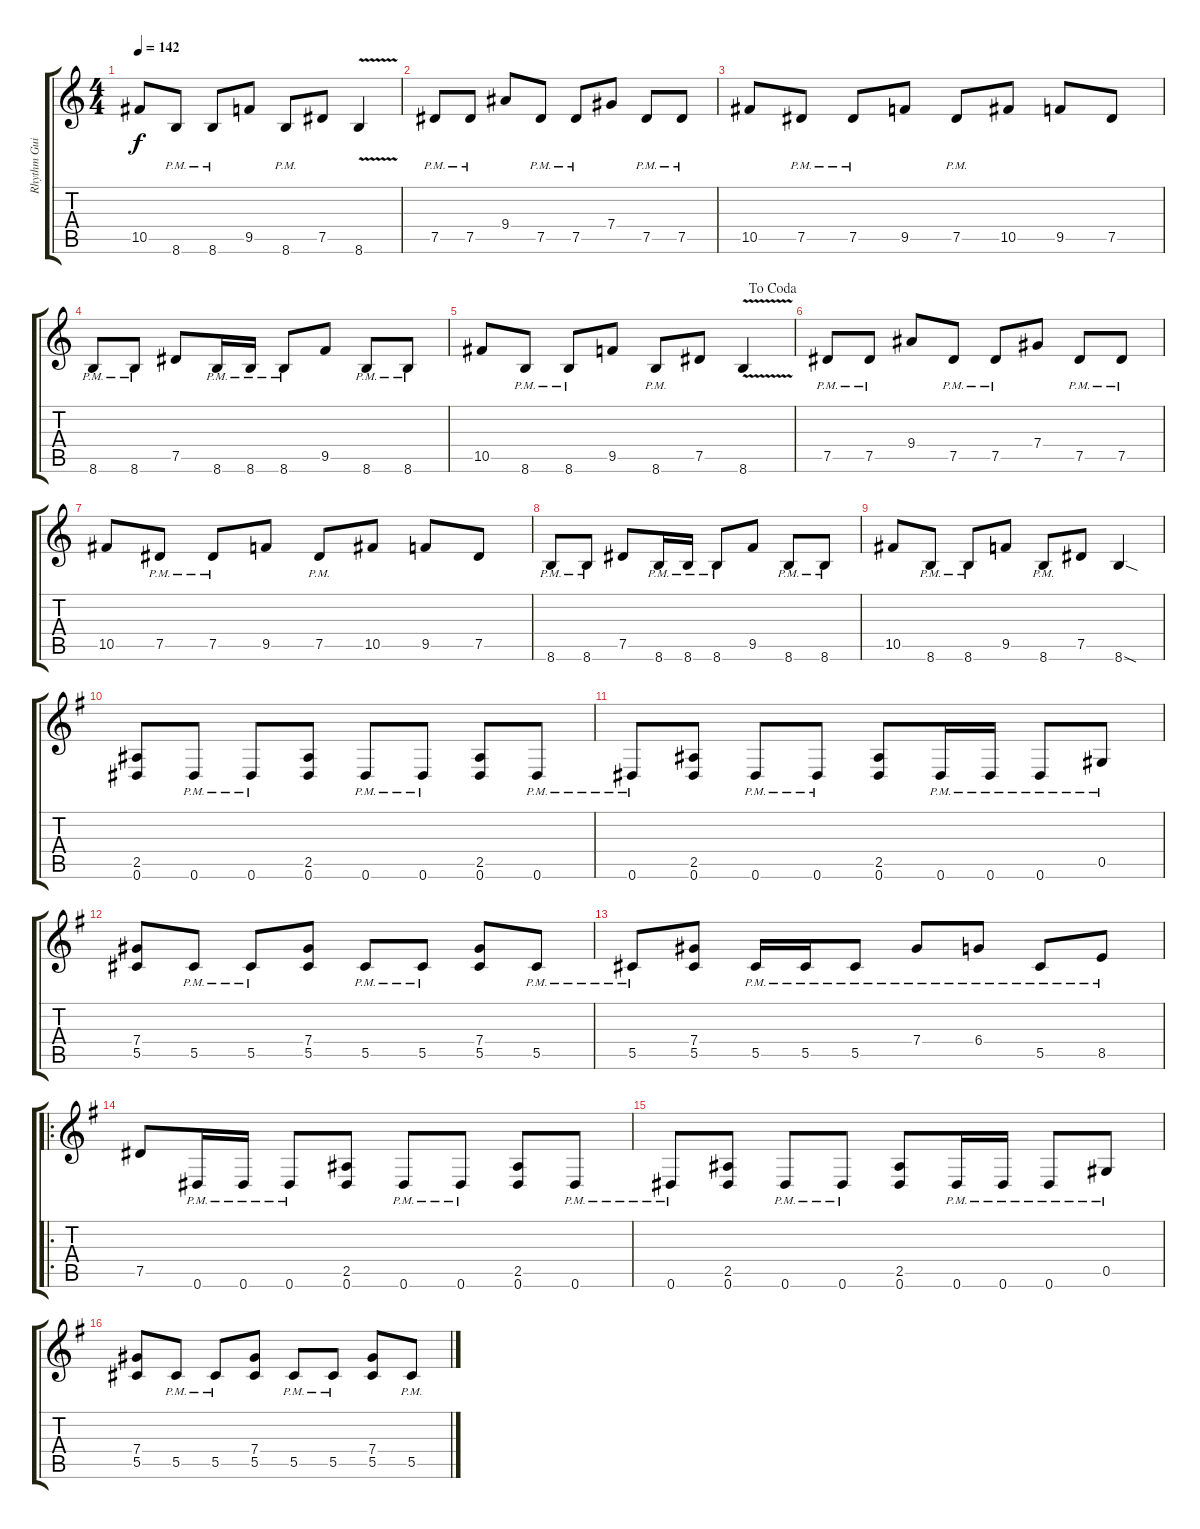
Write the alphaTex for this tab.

\track ("Rhythm Guitar 1" "Rhythm Gui") {instrument distortionguitar}
\staff {score tabs}
\tuning (Eb4 Bb3 Gb3 Db3 Ab2 Eb2) {hide}
\ts (4 4)
\tempo 142
\clef g2
\ks c
10.5.8{dy f} 8.6{pm}.8 8.6{pm}.8 9.5.8 8.6{pm}.8 7.5.8 8.6{v}.4 |
7.5{pm}.8 7.5{pm}.8 9.4.8 7.5{pm}.8 7.5{pm}.8 7.4.8 7.5{pm}.8 7.5{pm}.8 |
10.5.8 7.5{pm}.8 7.5{pm}.8 9.5.8 7.5{pm}.8 10.5.8 9.5.8 7.5.8 |
8.6{pm}.8 8.6{pm}.8 7.5.8 8.6{pm}.16 8.6{pm}.16 8.6{pm}.8 9.5.8 8.6{pm}.8 8.6{pm}.8 |
\jump dacoda
10.5.8 8.6{pm}.8 8.6{pm}.8 9.5.8 8.6{pm}.8 7.5.8 8.6{v}.4 |
7.5{pm}.8 7.5{pm}.8 9.4.8 7.5{pm}.8 7.5{pm}.8 7.4.8 7.5{pm}.8 7.5{pm}.8 |
10.5.8 7.5{pm}.8 7.5{pm}.8 9.5.8 7.5{pm}.8 10.5.8 9.5.8 7.5.8 |
8.6{pm}.8 8.6{pm}.8 7.5.8 8.6{pm}.16 8.6{pm}.16 8.6{pm}.8 9.5.8 8.6{pm}.8 8.6{pm}.8 |
10.5.8 8.6{pm}.8 8.6{pm}.8 9.5.8 8.6{pm}.8 7.5.8 8.6{sod}.4 |
\ks g
(2.5 0.6).8 0.6{pm}.8 0.6{pm}.8 (2.5 0.6).8 0.6{pm}.8 0.6{pm}.8 (2.5 0.6).8 0.6{pm}.8 |
0.6{pm}.8 (2.5 0.6).8 0.6{pm}.8 0.6{pm}.8 (2.5 0.6).8 0.6{pm}.16 0.6{pm}.16 0.6{pm}.8 0.5{pm}.8 |
(7.4 5.5).8 5.5{pm}.8 5.5{pm}.8 (7.4 5.5).8 5.5{pm}.8 5.5{pm}.8 (7.4 5.5).8 5.5{pm}.8 |
5.5{pm}.8 (7.4 5.5).8 5.5{pm}.16 5.5{pm}.16 5.5{pm}.8 7.4{pm}.8 6.4{pm}.8 5.5{pm}.8 8.5{pm}.8 |
\ro
7.5.8 0.6{pm}.16 0.6{pm}.16 0.6{pm}.8 (2.5 0.6).8 0.6{pm}.8 0.6{pm}.8 (2.5 0.6).8 0.6{pm}.8 |
0.6{pm}.8 (2.5 0.6).8 0.6{pm}.8 0.6{pm}.8 (2.5 0.6).8 0.6{pm}.16 0.6{pm}.16 0.6{pm}.8 0.5{pm}.8 |
(7.4 5.5).8 5.5{pm}.8 5.5{pm}.8 (7.4 5.5).8 5.5{pm}.8 5.5{pm}.8 (7.4 5.5).8 5.5{pm}.8
